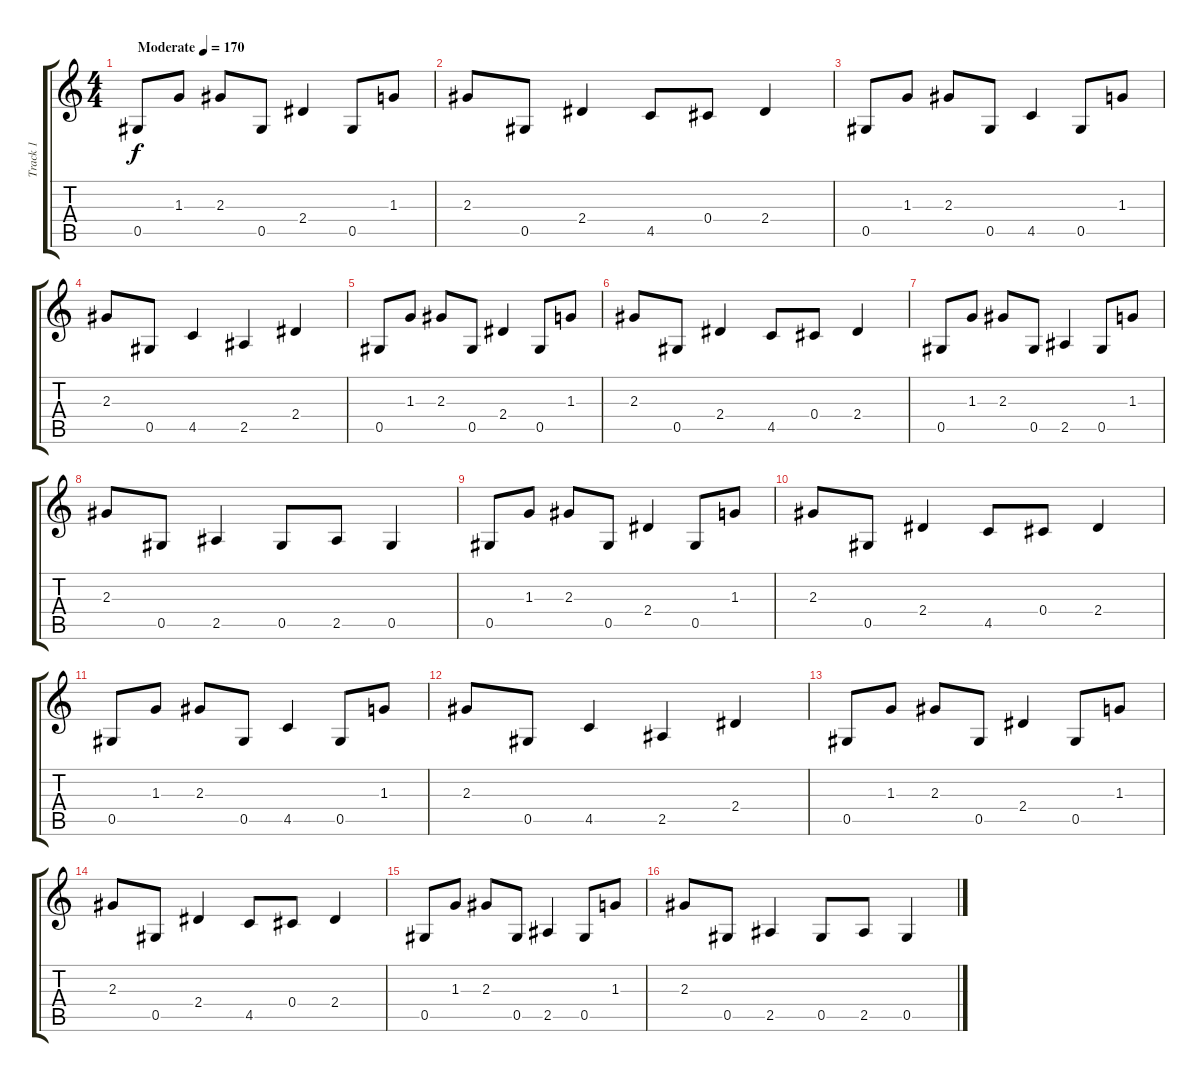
\track ("Track 1" "Track 1") {instrument electricguitarclean}
\staff {score tabs}
\tuning (Eb4 Bb3 Gb3 Db3 Ab2 Db2) {hide}
\ts (4 4)
\tempo (170 "Moderate")
\clef g2
\ks c
0.5.8{dy f instrument electricguitarclean} 1.3.8 2.3.8 0.5.8 2.4.4 0.5.8 1.3.8 |
2.3.8 0.5.8 2.4.4 4.5.8 0.4.8 2.4.4 |
0.5.8 1.3.8 2.3.8 0.5.8 4.5.4 0.5.8 1.3.8 |
2.3.8 0.5.8 4.5.4 2.5.4 2.4.4 |
0.5.8 1.3.8 2.3.8 0.5.8 2.4.4 0.5.8 1.3.8 |
2.3.8 0.5.8 2.4.4 4.5.8 0.4.8 2.4.4 |
0.5.8 1.3.8 2.3.8 0.5.8 2.5.4 0.5.8 1.3.8 |
2.3.8 0.5.8 2.5.4 0.5.8 2.5.8 0.5.4 |
0.5.8 1.3.8 2.3.8 0.5.8 2.4.4 0.5.8 1.3.8 |
2.3.8 0.5.8 2.4.4 4.5.8 0.4.8 2.4.4 |
0.5.8 1.3.8 2.3.8 0.5.8 4.5.4 0.5.8 1.3.8 |
2.3.8 0.5.8 4.5.4 2.5.4 2.4.4 |
0.5.8 1.3.8 2.3.8 0.5.8 2.4.4 0.5.8 1.3.8 |
2.3.8 0.5.8 2.4.4 4.5.8 0.4.8 2.4.4 |
0.5.8 1.3.8 2.3.8 0.5.8 2.5.4 0.5.8 1.3.8 |
2.3.8 0.5.8 2.5.4 0.5.8 2.5.8 0.5.4
